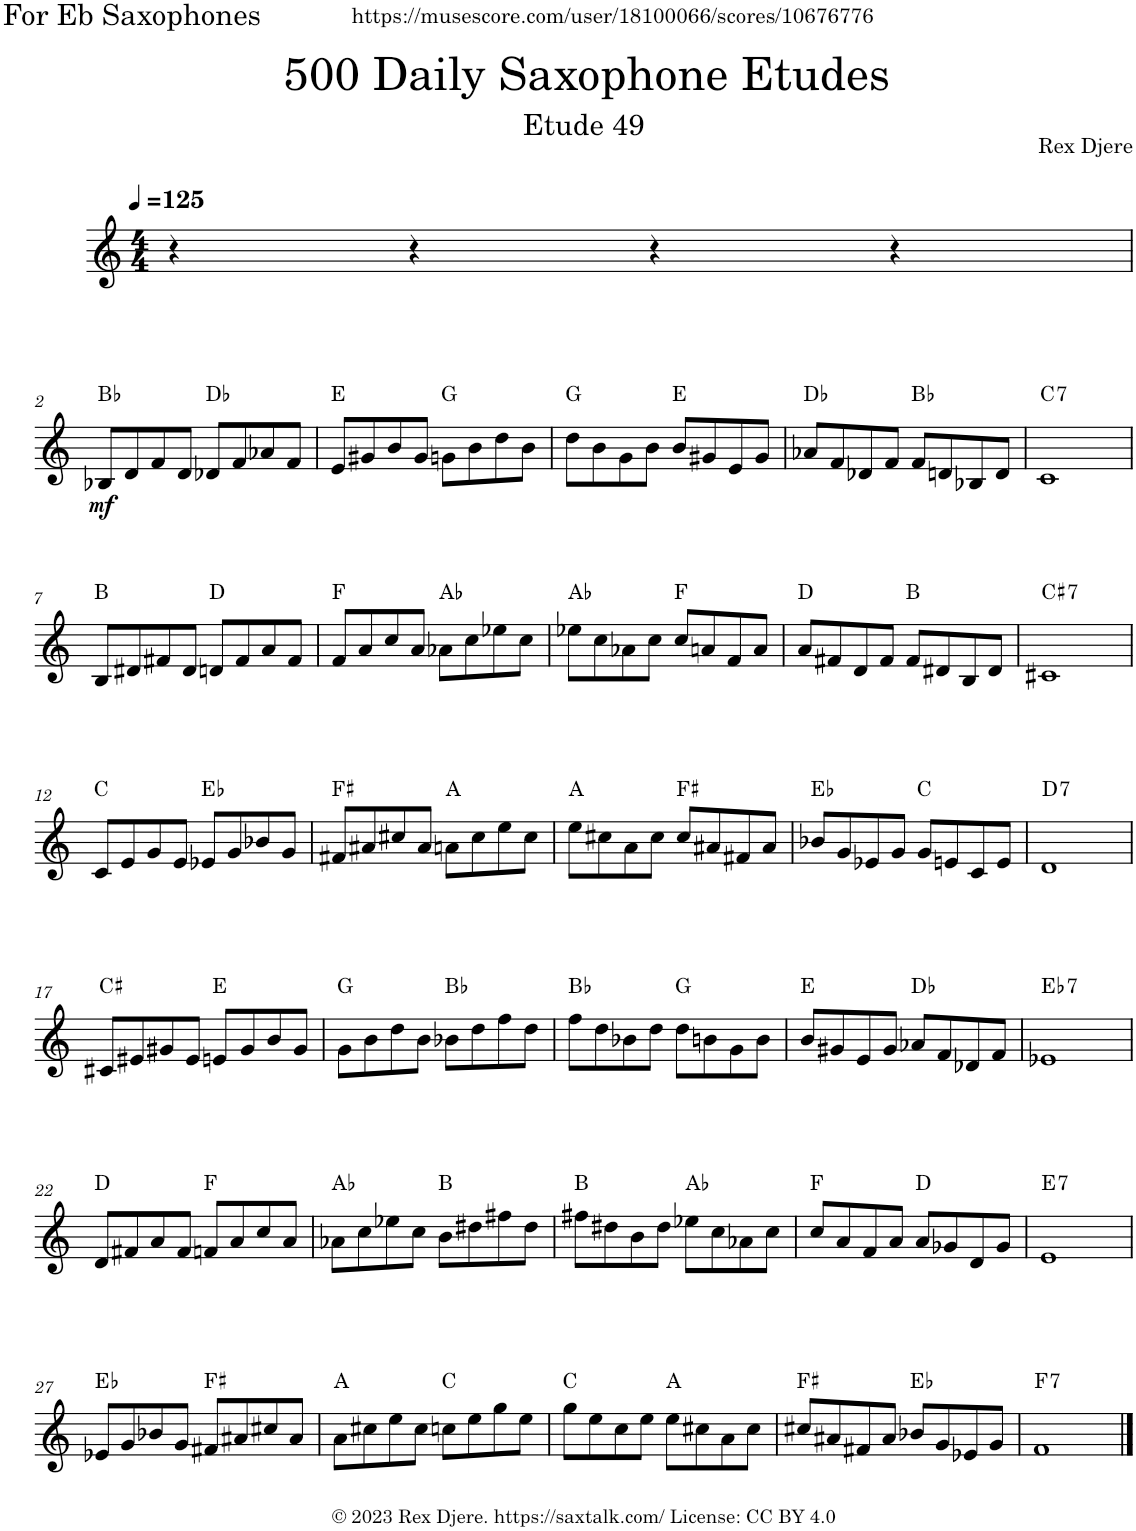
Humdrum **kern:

**kern	**dynam	**harte
*part1	*part1	*part1
*staff1	*staff1	*
*I"Alto Saxophone	*	*
*I'A. Sax.	*	*
*clefG2	*	*
*Trd5c9	*	*
*k[]	*	*
*M4/4	*	*
*MM125	*	*
=1	=1	=1
4r	.	.
4r	.	.
4r	.	.
4r	.	.
!!LO:LB:g=z
=2	=2	=2
!	!LO:DY:b	!
8B-X/L	mf	Bb:maj
8d/	.	.
8f/	.	.
8d/J	.	.
8d-X/L	.	Db:maj
8f/	.	.
8a-X/	.	.
8f/J	.	.
=3	=3	=3
8e/L	.	E:maj
8g#X/	.	.
8b/	.	.
8g#/J	.	.
8gn\L	.	G:maj
8b\	.	.
8dd\	.	.
8b\J	.	.
=4	=4	=4
8dd\L	.	G:maj
8b\	.	.
8g\	.	.
8b\J	.	.
8b/L	.	E:maj
8g#X/	.	.
8e/	.	.
8g#/J	.	.
=5	=5	=5
8a-X/L	.	Db:maj
8f/	.	.
8d-X/	.	.
8f/J	.	.
8f/L	.	Bb:maj
8dn/	.	.
8B-X/	.	.
8d/J	.	.
=6	=6	=6
!	!	!LO:H:kt=7
1c	.	C:7
!!LO:LB:g=z
=7	=7	=7
8B/L	.	B:maj
8d#X/	.	.
8f#X/	.	.
8d#/J	.	.
8dn/L	.	D:maj
8f#/	.	.
8a/	.	.
8f#/J	.	.
=8	=8	=8
8f/L	.	F:maj
8a/	.	.
8cc/	.	.
8a/J	.	.
8a-X\L	.	Ab:maj
8cc\	.	.
8ee-X\	.	.
8cc\J	.	.
=9	=9	=9
8ee-X\L	.	Ab:maj
8cc\	.	.
8a-X\	.	.
8cc\J	.	.
8cc/L	.	F:maj
8an/	.	.
8f/	.	.
8a/J	.	.
=10	=10	=10
8a/L	.	D:maj
8f#X/	.	.
8d/	.	.
8f#/J	.	.
8f#/L	.	B:maj
8d#X/	.	.
8B/	.	.
8d#/J	.	.
=11	=11	=11
!	!	!LO:H:kt=7
1c#X	.	C#:7
!!LO:LB:g=z
=12	=12	=12
8c/L	.	C:maj
8e/	.	.
8g/	.	.
8e/J	.	.
8e-X/L	.	Eb:maj
8g/	.	.
8b-X/	.	.
8g/J	.	.
=13	=13	=13
8f#X/L	.	F#:maj
8a#X/	.	.
8cc#X/	.	.
8a#/J	.	.
8an\L	.	A:maj
8cc#\	.	.
8ee\	.	.
8cc#\J	.	.
=14	=14	=14
8ee\L	.	A:maj
8cc#X\	.	.
8a\	.	.
8cc#\J	.	.
8cc#/L	.	F#:maj
8a#X/	.	.
8f#X/	.	.
8a#/J	.	.
=15	=15	=15
8b-X/L	.	Eb:maj
8g/	.	.
8e-X/	.	.
8g/J	.	.
8g/L	.	C:maj
8en/	.	.
8c/	.	.
8e/J	.	.
=16	=16	=16
!	!	!LO:H:kt=7
1d	.	D:7
!!LO:LB:g=z
=17	=17	=17
8c#X/L	.	C#:maj
8e#X/	.	.
8g#X/	.	.
8e#/J	.	.
8en/L	.	E:maj
8g#/	.	.
8b/	.	.
8g#/J	.	.
=18	=18	=18
8g\L	.	G:maj
8b\	.	.
8dd\	.	.
8b\J	.	.
8b-X\L	.	Bb:maj
8dd\	.	.
8ff\	.	.
8dd\J	.	.
=19	=19	=19
8ff\L	.	Bb:maj
8dd\	.	.
8b-X\	.	.
8dd\J	.	.
8dd\L	.	G:maj
8bn\	.	.
8g\	.	.
8b\J	.	.
=20	=20	=20
8b/L	.	E:maj
8g#X/	.	.
8e/	.	.
8g#/J	.	.
8a-X/L	.	Db:maj
8f/	.	.
8d-X/	.	.
8f/J	.	.
=21	=21	=21
!	!	!LO:H:kt=7
1e-X	.	Eb:7
!!LO:LB:g=z
=22	=22	=22
8d/L	.	D:maj
8f#X/	.	.
8a/	.	.
8f#/J	.	.
8fn/L	.	F:maj
8a/	.	.
8cc/	.	.
8a/J	.	.
=23	=23	=23
8a-X\L	.	Ab:maj
8cc\	.	.
8ee-X\	.	.
8cc\J	.	.
8b\L	.	B:maj
8dd#X\	.	.
8ff#X\	.	.
8dd#\J	.	.
=24	=24	=24
8ff#X\L	.	B:maj
8dd#X\	.	.
8b\	.	.
8dd#\J	.	.
8ee-X\L	.	Ab:maj
8cc\	.	.
8a-X\	.	.
8cc\J	.	.
=25	=25	=25
8cc/L	.	F:maj
8a/	.	.
8f/	.	.
8a/J	.	.
8a/L	.	D:maj
8g-X/	.	.
8d/	.	.
8g-/J	.	.
=26	=26	=26
!	!	!LO:H:kt=7
1e	.	E:7
!!LO:LB:g=z
=27	=27	=27
8e-X/L	.	Eb:maj
8g/	.	.
8b-X/	.	.
8g/J	.	.
8f#X/L	.	F#:maj
8a#X/	.	.
8cc#X/	.	.
8a#/J	.	.
=28	=28	=28
8a\L	.	A:maj
8cc#X\	.	.
8ee\	.	.
8cc#\J	.	.
8ccn\L	.	C:maj
8ee\	.	.
8gg\	.	.
8ee\J	.	.
=29	=29	=29
8gg\L	.	C:maj
8ee\	.	.
8cc\	.	.
8ee\J	.	.
8ee\L	.	A:maj
8cc#X\	.	.
8a\	.	.
8cc#\J	.	.
=30	=30	=30
8cc#X/L	.	F#:maj
8a#X/	.	.
8f#X/	.	.
8a#/J	.	.
8b-X/L	.	Eb:maj
8g/	.	.
8e-X/	.	.
8g/J	.	.
=31	=31	=31
!	!	!LO:H:kt=7
1f	.	F:7
==	==	==
*-	*-	*-
